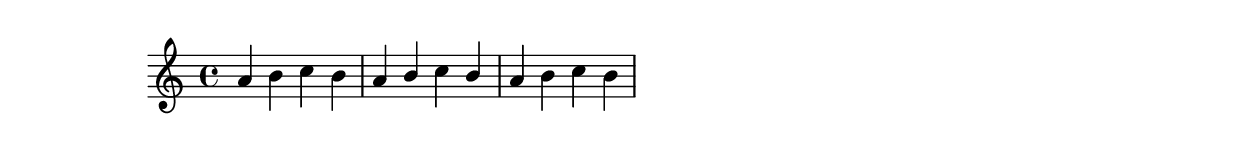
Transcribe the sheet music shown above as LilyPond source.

%% DO NOT EDIT this file manually; it is automatically
%% generated from LSR http://lsr.dsi.unimi.it
%% Make any changes in LSR itself, or in Documentation/snippets/new/ ,
%% and then run scripts/auxiliar/makelsr.py
%%
%% This file is in the public domain.
\version "2.12.2"

\header {
  lsrtags = "editorial-annotations"

%% Translation of GIT committish: 91eeed36c877fe625d957437d22081721c8c6345
  texidoces = "
La dirección predeterminada de las plicas sobre la tercera línea
del pentagrama está determinada por la propiedad
@code{neutral-direction} del objeto @code{Stem}.

"
  doctitlees = "Dirección predeterminada de las plicas sobre la tercera línea del pentagrama"


%% Translation of GIT committish: 0a868be38a775ecb1ef935b079000cebbc64de40
  texidocde = "
Die Richtung von Hälsen auf der mittleren Linie kann mit der @code{Stem}-Eigenschaft
@code{neutral-direction} gesetzt werden.

"
  doctitlede = "Standardrichtung für Hälse auf der Mittellinie"

  texidoc = "
The default direction of stems on the center line of the staff is set
by the @code{Stem} property @code{neutral-direction}.

"
  doctitle = "Default direction of stems on the center line of the staff"
} % begin verbatim

\relative c'' {
  a4 b c b
  \override Stem #'neutral-direction = #up
  a4 b c b
  \override Stem #'neutral-direction = #down
  a4 b c b
}

